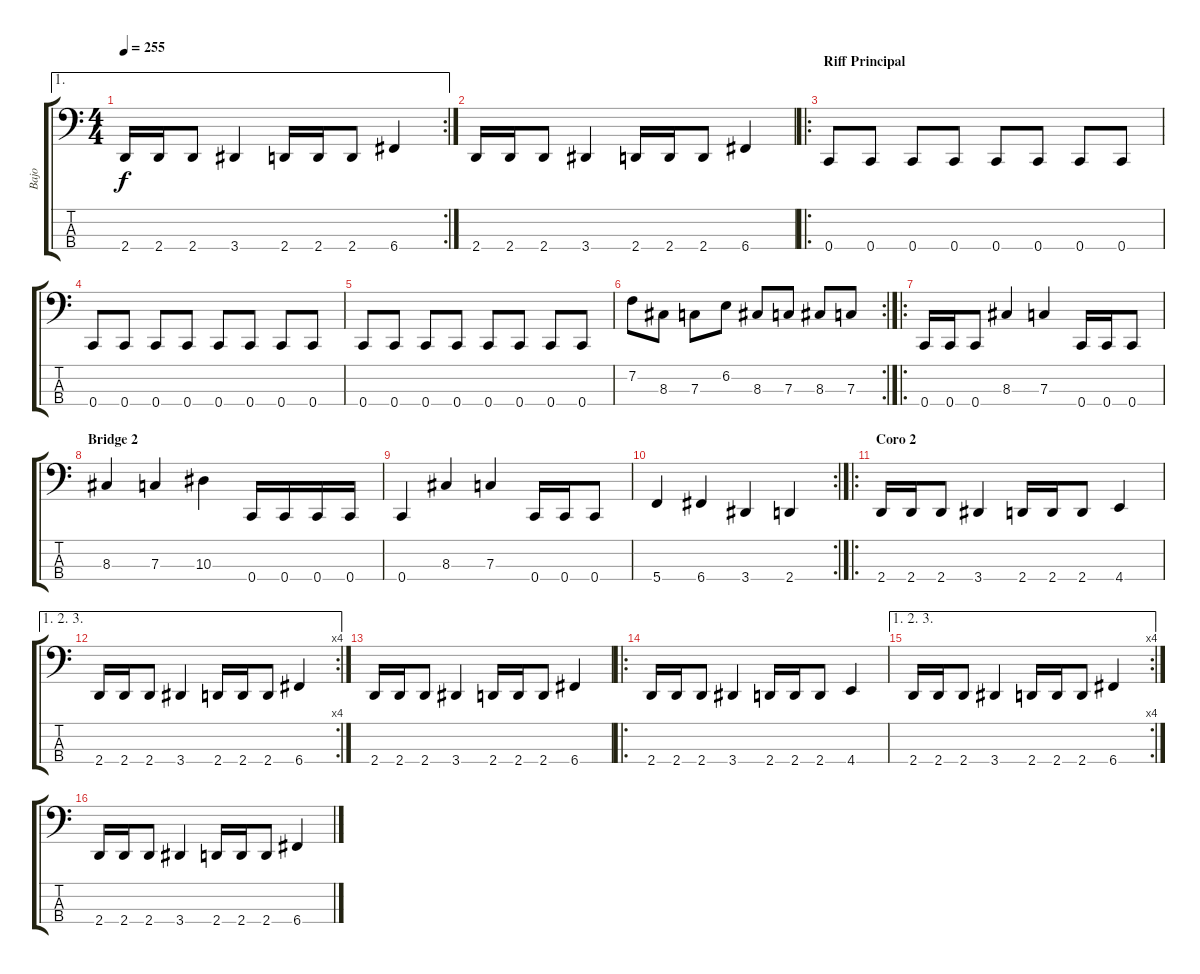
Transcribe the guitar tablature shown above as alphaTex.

\track ("Bajo" "Bajo") {instrument electricbasspick}
\staff {score tabs}
\tuning (Eb2 Bb1 F1 C1) {hide}
\ae 1
\rc 2
\ts (4 4)
\tempo 255
\clef f4
\ks c
2.4.16{dy f} 2.4.16 2.4.8 3.4.4 2.4.16 2.4.16 2.4.8 6.4.4 |
2.4.16 2.4.16 2.4.8 3.4.4 2.4.16 2.4.16 2.4.8 6.4.4 |
\ro
\section ("" "Riff Principal")
0.4.8 0.4.8 0.4.8 0.4.8 0.4.8 0.4.8 0.4.8 0.4.8 |
0.4.8 0.4.8 0.4.8 0.4.8 0.4.8 0.4.8 0.4.8 0.4.8 |
0.4.8 0.4.8 0.4.8 0.4.8 0.4.8 0.4.8 0.4.8 0.4.8 |
\rc 2
7.2.8 8.3.8 7.3.8 6.2.8 8.3.8 7.3.8 8.3.8 7.3.8 |
\ro
0.4.16 0.4.16 0.4.8 8.3.4 7.3.4 0.4.16 0.4.16 0.4.8 |
\section ("" "Bridge 2")
8.3.4 7.3.4 10.3.4 0.4.16 0.4.16 0.4.16 0.4.16 |
0.4.4 8.3.4 7.3.4 0.4.16 0.4.16 0.4.8 |
\rc 2
5.4.4 6.4.4 3.4.4 2.4.4 |
\ro
\section ("" "Coro 2")
2.4.16 2.4.16 2.4.8 3.4.4 2.4.16 2.4.16 2.4.8 4.4.4 |
\ae (1 2 3)
\rc 4
2.4.16 2.4.16 2.4.8 3.4.4 2.4.16 2.4.16 2.4.8 6.4.4 |
2.4.16 2.4.16 2.4.8 3.4.4 2.4.16 2.4.16 2.4.8 6.4.4 |
\ro
2.4.16 2.4.16 2.4.8 3.4.4 2.4.16 2.4.16 2.4.8 4.4.4 |
\ae (1 2 3)
\rc 4
2.4.16 2.4.16 2.4.8 3.4.4 2.4.16 2.4.16 2.4.8 6.4.4 |
2.4.16 2.4.16 2.4.8 3.4.4 2.4.16 2.4.16 2.4.8 6.4.4
